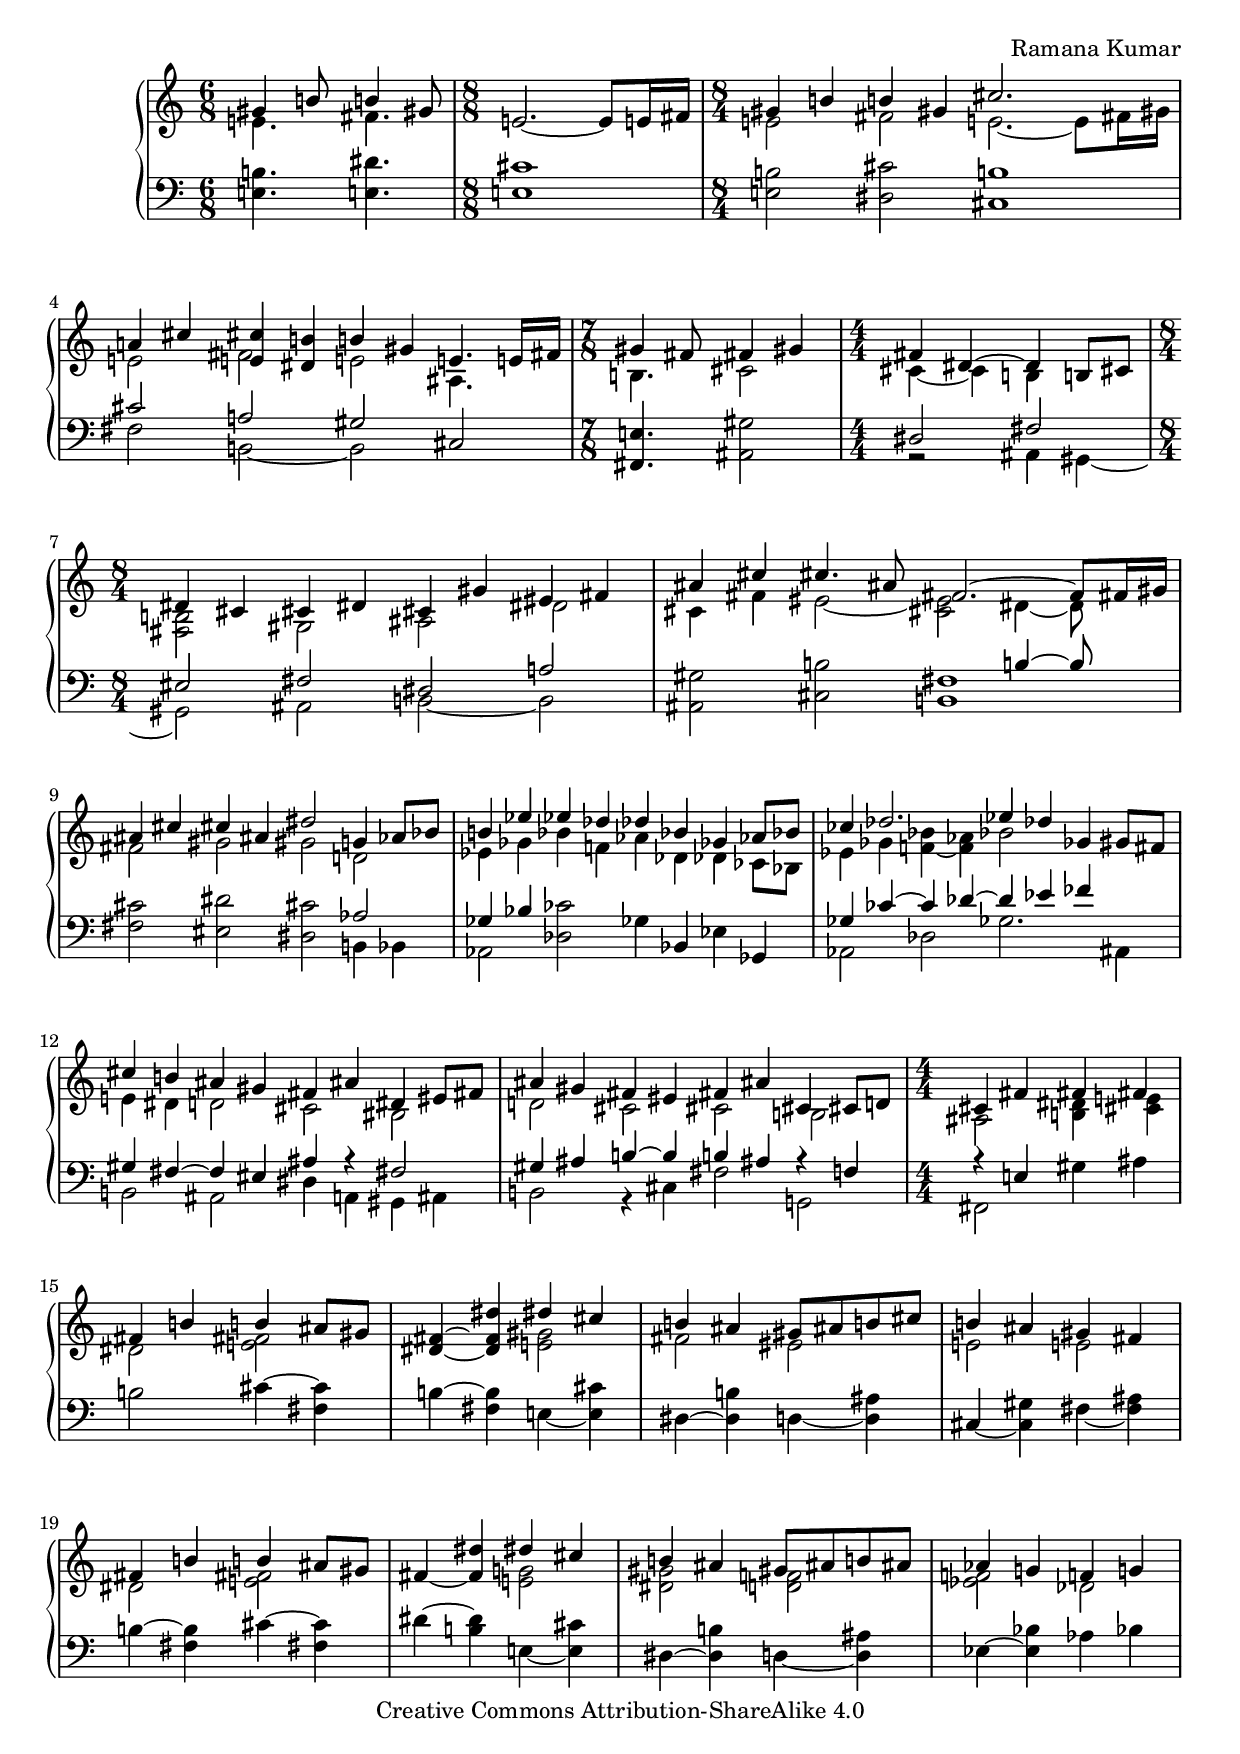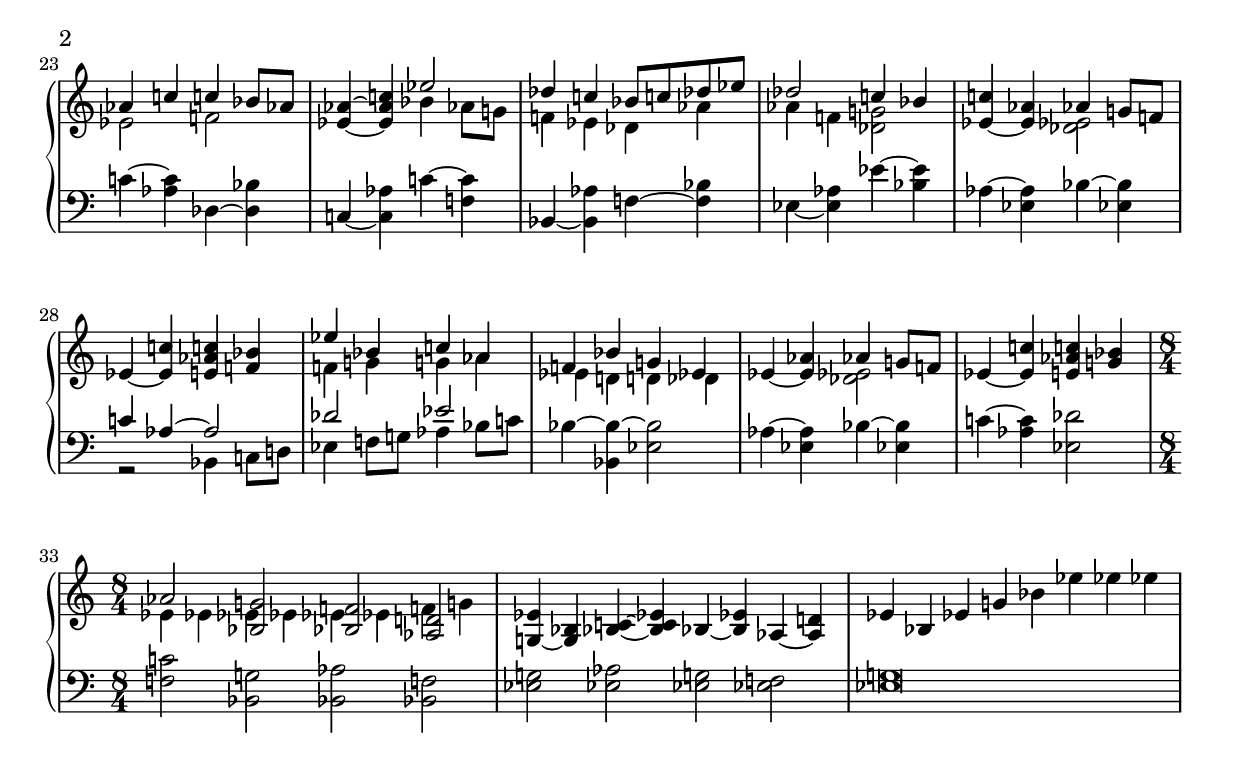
\version "2.18.0"

\header {
% title = "tbd"
  composer = "Ramana Kumar"
  date = "2015"
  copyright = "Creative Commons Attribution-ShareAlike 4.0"
% dedication = "tbd"
}

#(ly:set-option 'point-and-click #f)

\score {
  \new PianoStaff <<
    \new Staff {
      \accidentalStyle PianoStaff.dodecaphonic
      \override PianoStaff.TimeSignature.style = #'numbered
      \clef treble

      \time 6/8
      << { gis'4 b'8 b'4 gis'8 }
      \\ { e'4. fis'4. } >>
      |

      \time 8/8
      e'2. ~ e'8 e'16 fis'
      |

      \time 8/4
      << { gis'4 b' b' gis' cis''2. s8 }
      \\ { e'2 fis' e'2. ~ e'8 fis'16 gis' } >>
      |

      << { a'4 cis'' < e' cis''> < dis' b'> b' gis' e'4. e'16 fis' }
      \\ { e'2 fis' e' ais4. s8 } >>
      |

      \time 7/8
      << { gis'4 fis'8 fis'4 gis' }
      \\ { b4. cis'2 } >>
      |

      \time 4/4
      << { fis'4 dis'4 ~ dis' b8 cis' }
      \\ { cis'4 ~ cis' b s } >>
      | 

      \time 8/4
      << { dis'4 cis' cis' dis' cis' gis' eis' fis' }
      \\ { < fis b>2 gis ais dis' } >>
      |

      << { ais'4 cis'' cis''4. ais'8 fis'2. ~ fis'8 fis'16 gis' }
      \\ { cis'4 fis' eis'2 ~ < cis' eis'> dis'4 ~ dis'8 } >>
      |

      << { ais'4 cis'' cis'' ais' dis''2 g'4 aes'8 bes' }
      \\ { fis'2 gis' gis' d' } >>
      |

      << { b'4 ees'' ees'' des'' des'' bes' ges' aes'8 bes' }
      \\ { ees'4 ges' bes' f' aes' des' des' ces'8 bes } >>
      |

      << { ces''4 des''2. ees''4 des'' ges' gis'8 fis' }
      \\ { ees'4 ges' < f' bes'> ~ < f' aes'> bes'2 s } >>
      |

      << { cis''4 b' ais' gis' fis' ais' dis' eis'8 fis' }
      \\ { e'4 dis' d'2 cis' bis } >>
      |

      << { ais'4 gis' fis' eis' fis' ais' cis' cis'8 d' }
      \\ { d'2 cis' cis' b } >>
      |

      \time 4/4
      << { cis'4 fis' fis' fis' }
      \\ { ais2 < b dis'>4 < cis' e'> } >>
      |

      << { fis'4 b' b' ais'8 gis' }
      \\ { dis'2 < e' fis'> } >>
      |

      < dis' fis'>4 ~ < dis' fis' dis''> << { dis'' cis'' } \\  < e' gis'>2 >>
      |

      << { b'4 ais' gis'8 ais' b' cis'' }
      \\ { fis'2 eis' } >>
      |

      << { b'4 ais' gis' fis' }
      \\ {e'2 e' } >>
      |

      << { fis'4 b' b' ais'8 gis' }
      \\ { dis'2 < e' fis'> } >>
      |

      fis'4 ~ < fis' dis''> << { dis'' cis'' } \\  < e' g'>2 >>
      |

      << { b'4 ais' gis'8 ais' b' ais' }
      \\ { < dis' gis'>2 < d' f'> } >>
      |

      << { aes'4 g' f' g' }
      \\ { < ees' f'>2 des' } >>
      |

      << { aes'4 c'' c'' bes'8 aes' }
      \\ { ees'2 f' } >>
      |

      < ees' aes'>4 ~ < ees' aes' c''>
      << { ees''2 } \\ { bes'4 aes'8 g' } >>
      |

      << { des''4 c'' bes'8 c'' des'' ees'' }
      \\ { f'4 ees' des' aes' } >>
      |

      << { des''2 c''4 bes' }
      \\ { aes'4 f' < des' g'>2 } >>
      |

      < ees' c''>4 ~ < ees' aes'> << { aes' g'8 f' } \\ < des' ees'>2 >>
      |

      ees'4 ~ < ees' c''> < e' aes' c''> < f' bes'>
      |

      << { ees''4 bes' c'' aes' }
      \\ { f' g' g' aes' } >>
      |

      << { f' bes' g' ees' }
      \\ { ees' d' d' des' } >>
      |

      ees'4 ~ < ees' aes'> << { aes' g'8 f' } \\ < des' ees'>2 >>
      |

      ees'4 ~ < ees' c''> < e' aes' c''> < g' bes'>
      |

      \time 8/4
      << { aes'2 < bes g'> < bes f'> < aes d'> }
      \\ { ees'4 ees' ees' ees' ees' ees' f' g' } >>
      |

      < g ees'>4 ~ < g bes> < bes c'> ~ < bes c' ees'>
      bes4 ~ < bes ees'> aes ~ < aes d'>
      |

      ees'4 bes ees' g' bes' ees'' ees'' ees''
      |
    }
    \new Staff {
      \clef bass

      < e b>4. < e dis'>
      |

      < e cis'>1
      |

      < e b>2 < dis cis'> < cis b>1
      |

      << { cis'2 a gis }
      \\ { fis b, ~ b, } >> cis
      |

      < fis, e>4. < ais, gis>2
      |

      << { dis2 fis }
      \\ { r2 ais,4 gis, ~ } >>
      |

      << { eis2 fis dis a }
      \\ { gis, ais, b, ~ b, } >>
      |

      < ais, gis>2 < cis b> << { s2 b4 ~ b8 s } \\ < b, fis>1 >>
      |

      < fis cis'>2 < eis dis'> < dis cis'> << aes2 \\ { b,4 bes, } >>
      |

      << { ges4 bes } \\ aes,2 >> < des ces'>2 ges4 bes, ees ges,
      |
 
      << { ges4 ces' ~ ces' des' ~ des' ees' fes' s }
      \\ { aes,2 des ges2. ais,4 } >>
      |

      << { gis4 fis ~ fis eis ais r fis2 }
      \\ { b,2 ais, dis4 a, gis, ais, } >>
      |

      << { gis4 ais b ~ b b ais r f }
      \\ { b,2 r4 cis fis2 g, } >>
      |

      << { r4 e } \\ { fis,2 } >> gis4 ais
      |

      b2 cis'4 ~ < cis' fis>
      |

      b4 ~ < fis b > e ~ < e cis'>
      |

      dis4 ~ < dis b> d ~ < d ais>
      |

      cis ~ < cis gis> fis ~ < fis ais>
      |

      b4 ~ < fis b> cis' ~ < cis' fis>
      |

      dis'4 ~ < b dis'> e ~ < e cis'>
      |

      dis4 ~ < dis b> d ~ < d ais>
      |

      ees4 ~ < ees bes> aes bes
      |

      c'4 ~ < c' aes> des ~ < des bes>
      |

      c4 ~ < c aes> c' ~ < c' f>
      |

      bes, ~ < bes, aes> f ~ < f bes>
      |

      ees4 ~ < ees aes> ees' ~ < ees' bes>
      |

      aes4 ~ < aes ees> bes ~ < bes ees>
      |

      << { c'4 aes ~ aes2 }
      \\ { r2 bes,4 c8 d } >>
      |

      << { des'2 ees' }
      \\ { ees4 f8 g aes4 bes8 c' } >>
      |

      bes4 ~ < bes, bes> ~ < bes ees>2
      |

      aes4 ~ < aes ees> bes ~ < bes ees>
      |

      c'4 ~ < c' aes> < ees des'>2
      |

      < f c'>2 < bes, g> < bes, aes>2 < bes, f>
      |

      < ees g>2 < ees aes> < ees g>2 < ees f>
      |

      < ees g>\breve
    }
  >>
}
